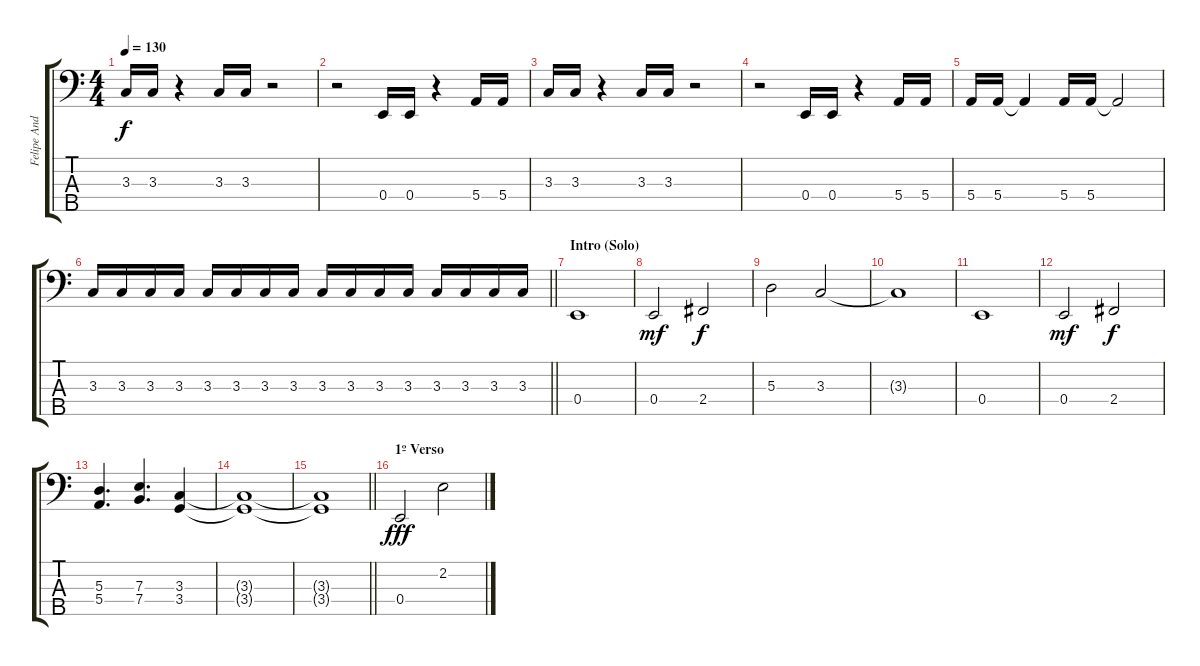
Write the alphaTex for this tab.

\track ("Felipe Andreoli" "Felipe And") {instrument electricbassfinger}
\staff {score tabs}
\tuning (G2 D2 A1 E1 B0) {hide}
\ts (4 4)
\tempo 130
\clef f4
\ks c
3.3.16{dy f} 3.3.16 r.4 3.3.16 3.3.16 r.2 |
r.2 0.4.16 0.4.16 r.4 5.4.16 5.4.16 |
3.3.16 3.3.16 r.4 3.3.16 3.3.16 r.2 |
r.2 0.4.16 0.4.16 r.4 5.4.16 5.4.16 |
5.4.16 5.4.16 5.4{t}.4 5.4.16 5.4.16 5.4{t}.2 |
\barLineRight lightlight
3.3.16 3.3.16 3.3.16 3.3.16 3.3.16 3.3.16 3.3.16 3.3.16 3.3.16 3.3.16 3.3.16 3.3.16 3.3.16 3.3.16 3.3.16 3.3.16 |
\section ("" "Intro (Solo)")
0.4.1 |
0.4.2{dy mf} 2.4.2{dy f} |
5.3.2 3.3.2 |
3.3{t}.1 |
0.4.1 |
0.4.2{dy mf} 2.4.2{dy f} |
(5.3 5.4).4{d} (7.3 7.4).4{d} (3.3 3.4).4 |
(3.3{t} 3.4{t}).1 |
\barLineRight lightlight
(3.3{t} 3.4{t}).1 |
\section ("" "1º Verso")
0.4.2{dy fff} 2.2.2
